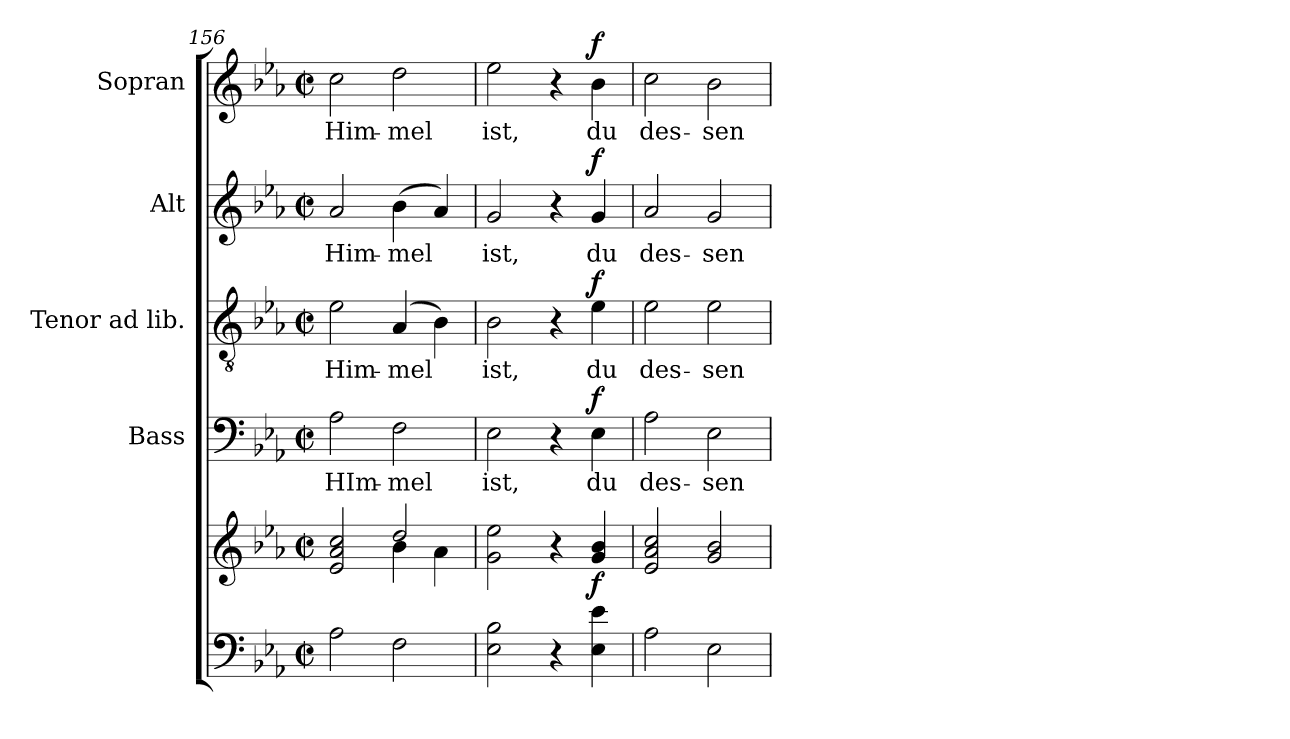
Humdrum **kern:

**kern	**kern	**dynam	**kern	**text	**dynam	**kern	**text	**dynam	**kern	**text	**dynam	**kern	**text	**dynam
*part5	*part5	*part5	*part4	*part4	*part4	*part3	*part3	*part3	*part2	*part2	*part2	*part1	*part1	*part1
*staff6	*staff5	*staff5/6	*staff4	*staff4	*staff4	*staff3	*staff3	*staff3	*staff2	*staff2	*staff2	*staff1	*staff1	*staff1
*	*	*	*I"Bass	*	*	*I"Tenor ad lib.	*	*	*I"Alt	*	*	*I"Sopran	*	*
*	*	*	*I'B.	*	*	*I'T.	*	*	*I'A.	*	*	*I'S.	*	*
*clefF4	*clefG2	*	*clefF4	*	*	*clefGv2	*	*	*clefG2	*	*	*clefG2	*	*
*k[b-e-a-]	*k[b-e-a-]	*	*k[b-e-a-]	*	*	*k[b-e-a-]	*	*	*k[b-e-a-]	*	*	*k[b-e-a-]	*	*
*E-:	*E-:	*	*E-:	*	*	*E-:	*	*	*E-:	*	*	*E-:	*	*
*M2/2	*M2/2	*	*M2/2	*	*	*M2/2	*	*	*M2/2	*	*	*M2/2	*	*
*met(c|)	*met(c|)	*	*met(c|)	*	*	*met(c|)	*	*	*met(c|)	*	*	*met(c|)	*	*
=156	=156	=156	=156	=156	=156	=156	=156	=156	=156	=156	=156	=156	=156	=156
*	*^	*	*	*	*	*	*	*	*	*	*	*	*	*
!	!	!	!	!	!LO:LY:b	!	!	!LO:LY:b	!	!	!LO:LY:b	!	!	!LO:LY:b	!
2A-\	2e-/ 2a-/ 2cc/	2ryy	.	2A-\	HIm-	.	2e-\	Him-	.	2a-/	Him-	.	2cc\	Him-	.
!	!	!	!	!	!LO:LY:b	!	!	!LO:LY:b	!	!	!LO:LY:b	!	!	!LO:LY:b	!
2F\	2dd/	4b-\	.	2F\	-mel	.	(4A-/	-mel	.	(>4b-\	-mel	.	2dd\	-mel	.
.	.	4a-\	.	.	.	.	4B-\)	.	.	4a-/)	.	.	.	.	.
=157	=157	=157	=157	=157	=157	=157	=157	=157	=157	=157	=157	=157	=157	=157	=157
!	!	!	!	!	!LO:LY:b	!	!	!LO:LY:b	!	!	!LO:LY:b	!	!	!LO:LY:b	!
*	*v	*v	*	*	*	*	*	*	*	*	*	*	*	*	*
2E-\ 2B-\	2g\ 2ee-\	.	2E-\	ist,	.	2B-\	ist,	.	2g/	ist,	.	2ee-\	ist,	.
4r	4r	.	4r	.	.	4r	.	.	4r	.	.	4r	.	.
!	!	!LO:DY:b	!	!LO:LY:b	!LO:DY:a	!	!LO:LY:b	!LO:DY:a	!	!LO:LY:b	!LO:DY:a	!	!LO:LY:b	!LO:DY:a
4E-\ 4e-\	4g/ 4b-/	f	4E-\	du	f	4e-\	du	f	4g/	du	f	4b-\	du	f
=158	=158	=158	=158	=158	=158	=158	=158	=158	=158	=158	=158	=158	=158	=158
!	!	!	!	!LO:LY:b	!	!	!LO:LY:b	!	!	!LO:LY:b	!	!	!LO:LY:b	!
2A-\	2e-/ 2a-/ 2cc/	.	2A-\	des-	.	2e-\	des-	.	2a-/	des-	.	2cc\	des-	.
!	!	!	!	!LO:LY:b	!	!	!LO:LY:b	!	!	!LO:LY:b	!	!	!LO:LY:b	!
2E-\	2g/ 2b-/	.	2E-\	-sen	.	2e-\	-sen	.	2g/	-sen	.	2b-\	-sen	.
=	=	=	=	=	=	=	=	=	=	=	=	=	=	=
*-	*-	*-	*-	*-	*-	*-	*-	*-	*-	*-	*-	*-	*-	*-
